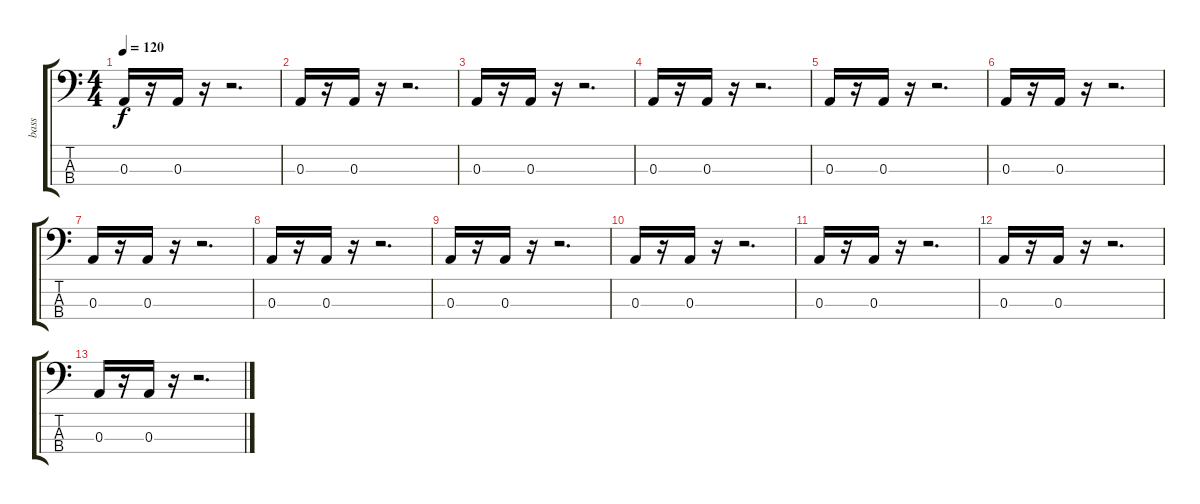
\track ("bass" "bass") {instrument electricbassfinger}
\staff {score tabs}
\tuning (G2 D2 A1 E1) {hide}
\ts (4 4)
\tempo 120
\clef f4
\ks c
0.3.16{dy f} r.16 0.3.16 r.16 r.2{d} |
0.3.16 r.16 0.3.16 r.16 r.2{d} |
0.3.16 r.16 0.3.16 r.16 r.2{d} |
0.3.16 r.16 0.3.16 r.16 r.2{d} |
0.3.16 r.16 0.3.16 r.16 r.2{d} |
0.3.16 r.16 0.3.16 r.16 r.2{d} |
0.3.16 r.16 0.3.16 r.16 r.2{d} |
0.3.16 r.16 0.3.16 r.16 r.2{d} |
0.3.16 r.16 0.3.16 r.16 r.2{d} |
0.3.16 r.16 0.3.16 r.16 r.2{d} |
0.3.16 r.16 0.3.16 r.16 r.2{d} |
0.3.16 r.16 0.3.16 r.16 r.2{d} |
0.3.16 r.16 0.3.16 r.16 r.2{d}
